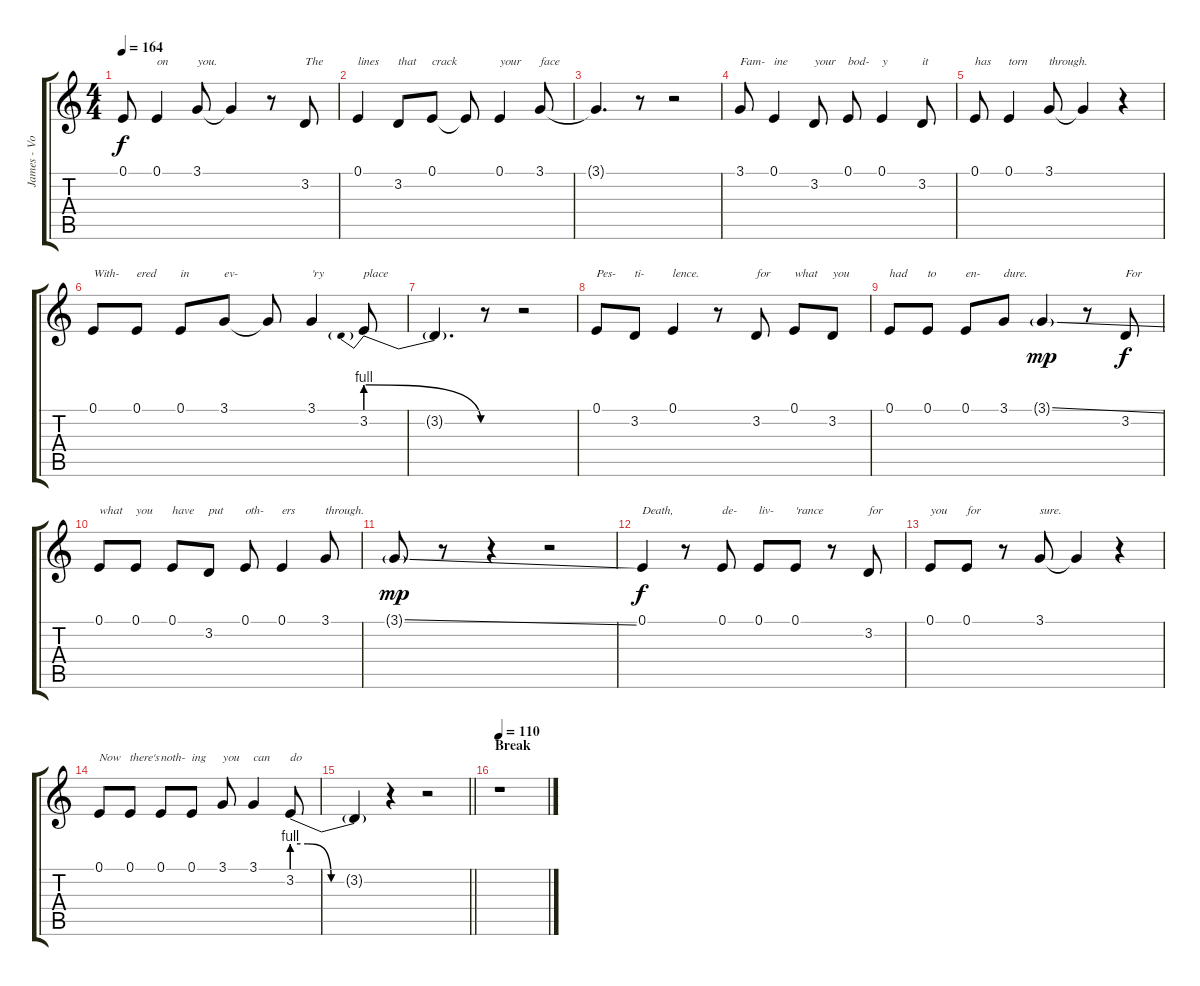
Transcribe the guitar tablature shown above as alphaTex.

\track ("James - Voice" "James - Vo") {instrument lead2sawtooth}
\staff {score tabs}
\tuning (E4 B3 G3 D3 A2 E2) {hide}
\ts (4 4)
\tempo 164
\clef g2
\ks c
0.1{t}.8{dy f} 0.1.4{txt "on"} 3.1.8{txt "you."} 3.1{t}.4 r.8 3.2.8{txt "The"} |
0.1.4{txt "lines"} 3.2.8{txt "that"} 0.1.8{txt "crack"} 0.1{t}.8 0.1.4{txt "your"} 3.1.8{txt "face"} |
3.1{t}.4{d} r.8 r.2 |
3.1.8{txt "Fam-"} 0.1.4{txt "ine"} 3.2.8{txt "your"} 0.1.8{txt "bod-"} 0.1.4{txt "y"} 3.2.8{txt "it"} |
0.1.8{txt "has"} 0.1.4{txt "torn"} 3.1.8{txt "through."} 3.1{t}.4 r.4 |
0.1.8{txt "With-"} 0.1.8{txt "ered"} 0.1.8{txt "in"} 3.1.8{txt "ev-"} 3.1{t}.8 3.1.4{txt "'ry"} 3.2{be (prebendrelease 0 4 60 0)}.8{txt "place"} |
3.2{t}.4{d} r.8 r.2 |
0.1.8{txt "Pes-"} 3.2.8{txt "ti-"} 0.1.4{txt "lence."} r.8 3.2.8{txt "for"} 0.1.8{txt "what"} 3.2.8{txt "you"} |
0.1.8{txt "had"} 0.1.8{txt "to"} 0.1.8{txt "en-"} 3.1.8{txt "dure."} 3.1{ss g}.4{dy mp} r.8 3.2.8{txt "For" dy f} |
0.1.8{txt "what"} 0.1.8{txt "you"} 0.1.8{txt "have"} 3.2.8{txt "put"} 0.1.8{txt "oth-"} 0.1.4{txt "ers"} 3.1.8{txt "through."} |
3.1{ss g}.8{dy mp} r.8 r.4 r.2 |
0.1.4{txt "Death," dy f} r.8 0.1.8{txt "de-"} 0.1.8{txt "liv-"} 0.1.8{txt "'rance"} r.8 3.2.8{txt "for"} |
0.1.8{txt "you"} 0.1.8{txt "for"} r.8 3.1.8{txt "sure."} 3.1{t}.4 r.4 |
0.1.8{txt "Now"} 0.1.8{txt "there's"} 0.1.8{txt "noth-"} 0.1.8{txt "ing"} 3.1.8{txt "you"} 3.1.4{txt "can"} 3.2{be (custom 0 4 10 4 25 0 40 0 60 0)}.8{txt "do"} |
\barLineRight lightlight
3.2{t}.4 r.4 r.2 |
\section ("" "Break")
\tempo 110
r.1
